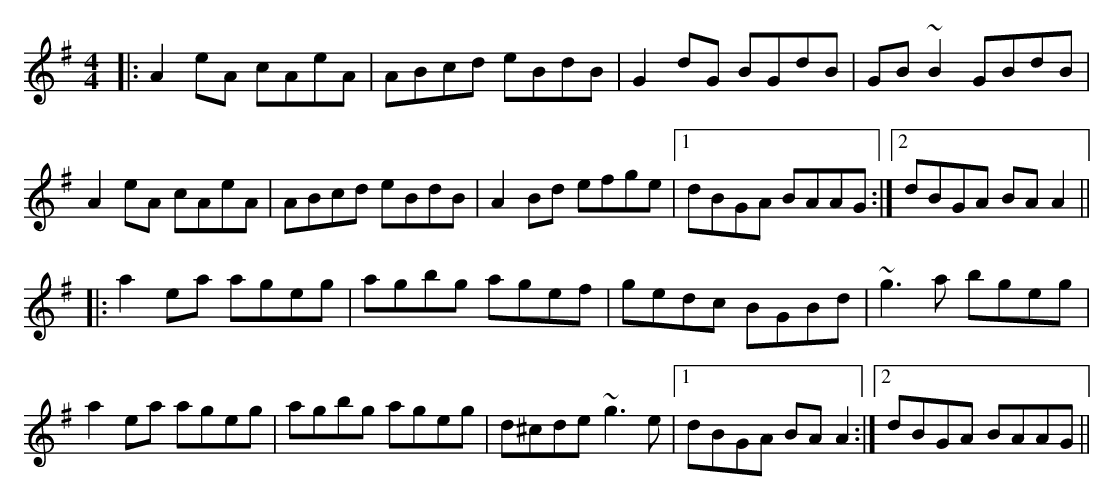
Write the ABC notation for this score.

X:1
M:4/4
K:Ador
|:A2eA cAeA|ABcd eBdB|G2dG BGdB|GB~B2 GBdB|
A2eA cAeA|ABcd eBdB|A2Bd efge|1 dBGA BAAG:|2 dBGA BAA2||
|:a2ea ageg|agbg agef|gedc BGBd|~g3a bgeg|
a2ea ageg|agbg ageg|d^cde ~g3e|1 dBGA BAA2:|2 dBGA BAAG||
